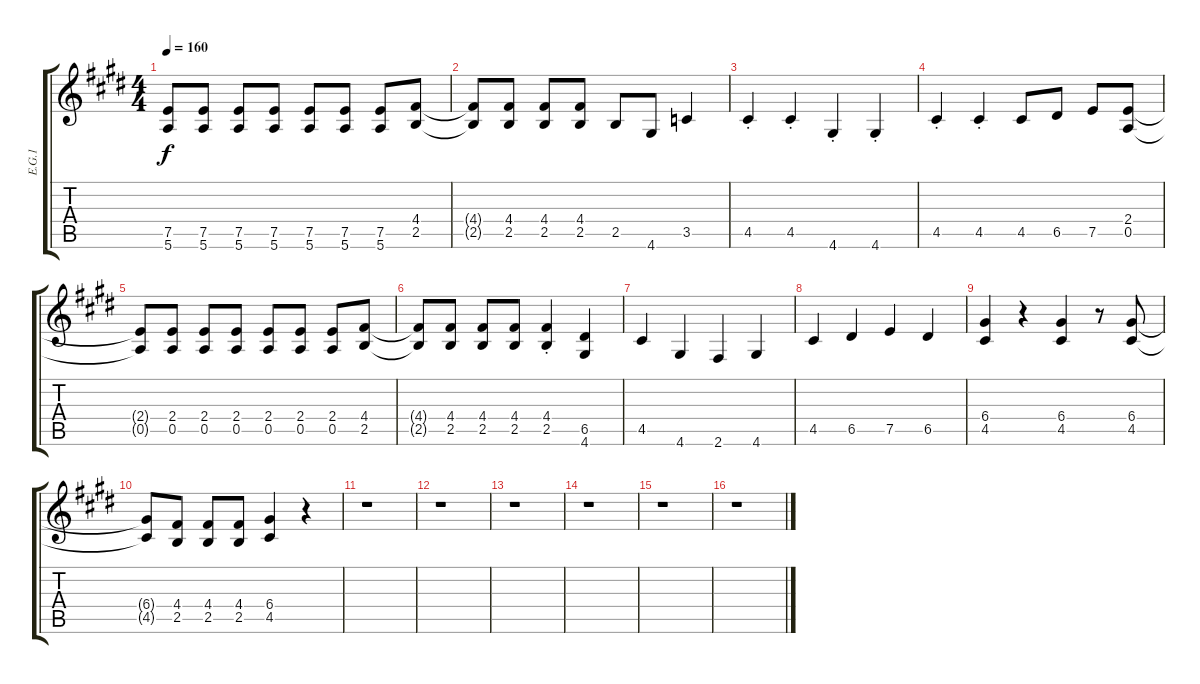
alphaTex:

\track ("E.G.1" "E.G.1") {instrument distortionguitar}
\staff {score tabs}
\tuning (E4 B3 G3 D3 A2 E2) {hide}
\ts (4 4)
\tempo 160
\clef g2
\ks e
(7.5{t} 5.6{t}).8{dy f} (7.5 5.6).8 (7.5 5.6).8 (7.5 5.6).8 (7.5 5.6).8 (7.5 5.6).8 (7.5 5.6).8 (4.4 2.5).8 |
(4.4{t} 2.5{t}).8 (4.4 2.5).8 (4.4 2.5).8 (4.4 2.5).8 2.5.8 4.6.8 3.5.4 |
4.5{st}.4 4.5{st}.4 4.6{st}.4 4.6{st}.4 |
4.5{st}.4 4.5{st}.4 4.5.8 6.5.8 7.5.8 (2.4 0.5).8 |
(2.4{t} 0.5{t}).8 (2.4 0.5).8 (2.4 0.5).8 (2.4 0.5).8 (2.4 0.5).8 (2.4 0.5).8 (2.4 0.5).8 (4.4 2.5).8 |
(4.4{t} 2.5{t}).8 (4.4 2.5).8 (4.4 2.5).8 (4.4 2.5).8 (4.4{st} 2.5).4 (6.5 4.6).4 |
4.5.4 4.6.4 2.6.4 4.6.4 |
4.5.4 6.5.4 7.5.4 6.5.4 |
(6.4 4.5).4 r.4 (6.4 4.5).4 r.8 (6.4 4.5).8 |
(6.4{t} 4.5{t}).8 (4.4 2.5).8 (4.4 2.5).8 (4.4 2.5).8 (6.4 4.5).4 r.4 |
r.1 |
r.1 |
r.1 |
r.1 |
r.1 |
r.1
